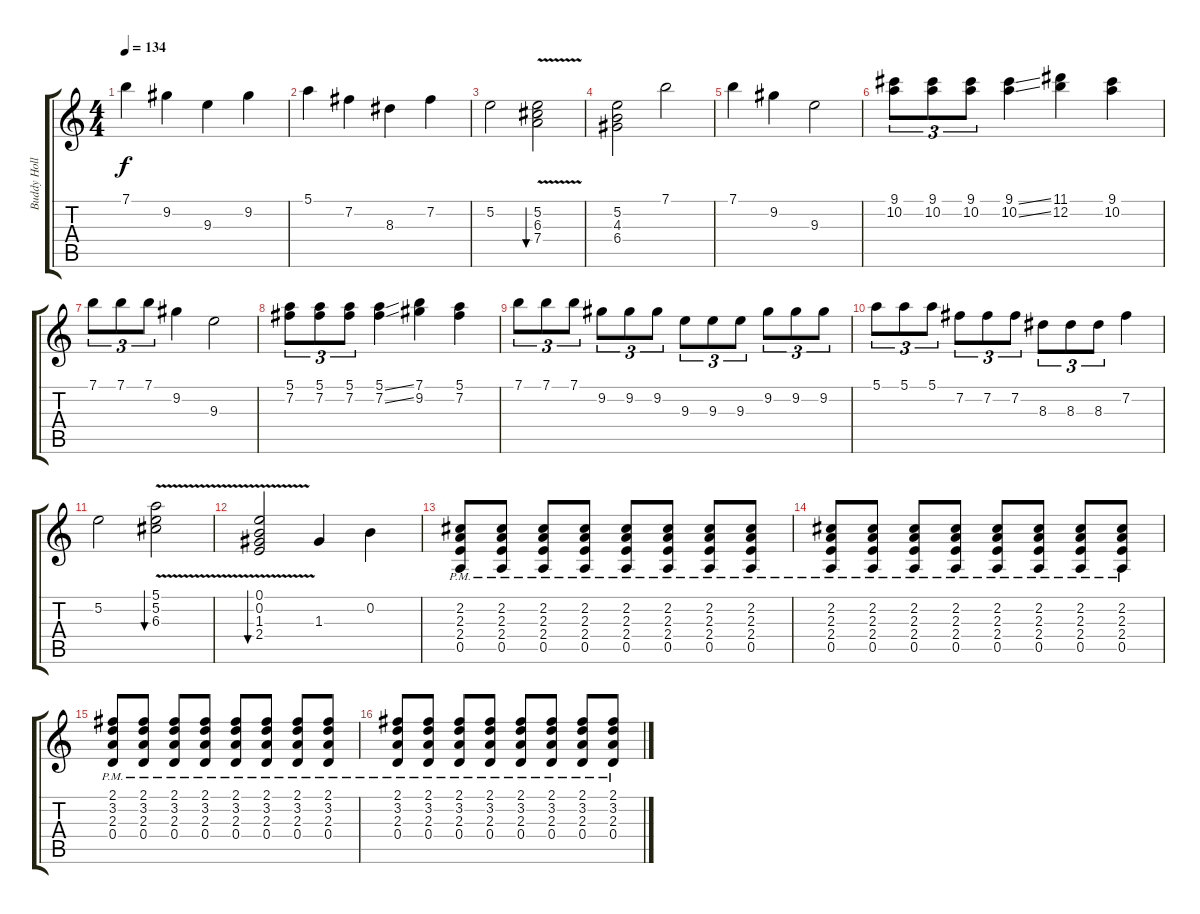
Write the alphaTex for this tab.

\track ("Buddy Holly Guitar" "Buddy Holl") {instrument electricguitarclean}
\staff {score tabs}
\tuning (E4 B3 G3 D3 A2 E2) {hide}
\ts (4 4)
\tempo 134
\clef g2
\ks c
7.1.4{dy f} 9.2.4 9.3.4 9.2.4 |
5.1.4 7.2.4 8.3.4 7.2.4 |
5.2.2 (5.2 6.3 7.4{v}).2{bu 240} |
(5.2 4.3 6.4).2 7.1.2 |
7.1.4 9.2.4 9.3.2 |
(9.1 10.2).8{tu (3 2)} (9.1 10.2).8{tu (3 2)} (9.1 10.2).8{tu (3 2)} (9.1{ss} 10.2{ss}).4 (11.1 12.2).4 (9.1 10.2).4 |
7.1.8{tu (3 2)} 7.1.8{tu (3 2)} 7.1.8{tu (3 2)} 9.2.4 9.3.2 |
(5.1 7.2).8{tu (3 2)} (5.1 7.2).8{tu (3 2)} (5.1 7.2).8{tu (3 2)} (5.1{ss} 7.2{ss}).4 (7.1 9.2).4 (5.1 7.2).4 |
7.1.8{tu (3 2)} 7.1.8{tu (3 2)} 7.1.8{tu (3 2)} 9.2.8{tu (3 2)} 9.2.8{tu (3 2)} 9.2.8{tu (3 2)} 9.3.8{tu (3 2)} 9.3.8{tu (3 2)} 9.3.8{tu (3 2)} 9.2.8{tu (3 2)} 9.2.8{tu (3 2)} 9.2.8{tu (3 2)} |
5.1.8{tu (3 2)} 5.1.8{tu (3 2)} 5.1.8{tu (3 2)} 7.2.8{tu (3 2)} 7.2.8{tu (3 2)} 7.2.8{tu (3 2)} 8.3.8{tu (3 2)} 8.3.8{tu (3 2)} 8.3.8{tu (3 2)} 7.2.4 |
5.2.2 (5.1 5.2 6.3{v}).2{bu 240} |
(0.1 0.2 1.3 2.4{v}).2{bu 240} 1.3.4 0.2.4 |
(2.2 2.3 2.4 0.5{pm}).8 (2.2 2.3 2.4 0.5{pm}).8 (2.2 2.3 2.4 0.5{pm}).8 (2.2 2.3 2.4 0.5{pm}).8 (2.2 2.3 2.4 0.5{pm}).8 (2.2 2.3 2.4 0.5{pm}).8 (2.2 2.3 2.4 0.5{pm}).8 (2.2 2.3 2.4 0.5{pm}).8 |
(2.2 2.3 2.4 0.5{pm}).8 (2.2 2.3 2.4 0.5{pm}).8 (2.2 2.3 2.4 0.5{pm}).8 (2.2 2.3 2.4 0.5{pm}).8 (2.2 2.3 2.4 0.5{pm}).8 (2.2 2.3 2.4 0.5{pm}).8 (2.2 2.3 2.4 0.5{pm}).8 (2.2 2.3 2.4 0.5{pm}).8 |
(2.1 3.2 2.3 0.4{pm}).8 (2.1 3.2 2.3 0.4{pm}).8 (2.1 3.2 2.3 0.4{pm}).8 (2.1 3.2 2.3 0.4{pm}).8 (2.1 3.2 2.3 0.4{pm}).8 (2.1 3.2 2.3 0.4{pm}).8 (2.1 3.2 2.3 0.4{pm}).8 (2.1 3.2 2.3 0.4{pm}).8 |
(2.1 3.2 2.3 0.4{pm}).8 (2.1 3.2 2.3 0.4{pm}).8 (2.1 3.2 2.3 0.4{pm}).8 (2.1 3.2 2.3 0.4{pm}).8 (2.1 3.2 2.3 0.4{pm}).8 (2.1 3.2 2.3 0.4{pm}).8 (2.1 3.2 2.3 0.4{pm}).8 (2.1 3.2 2.3 0.4{pm}).8
